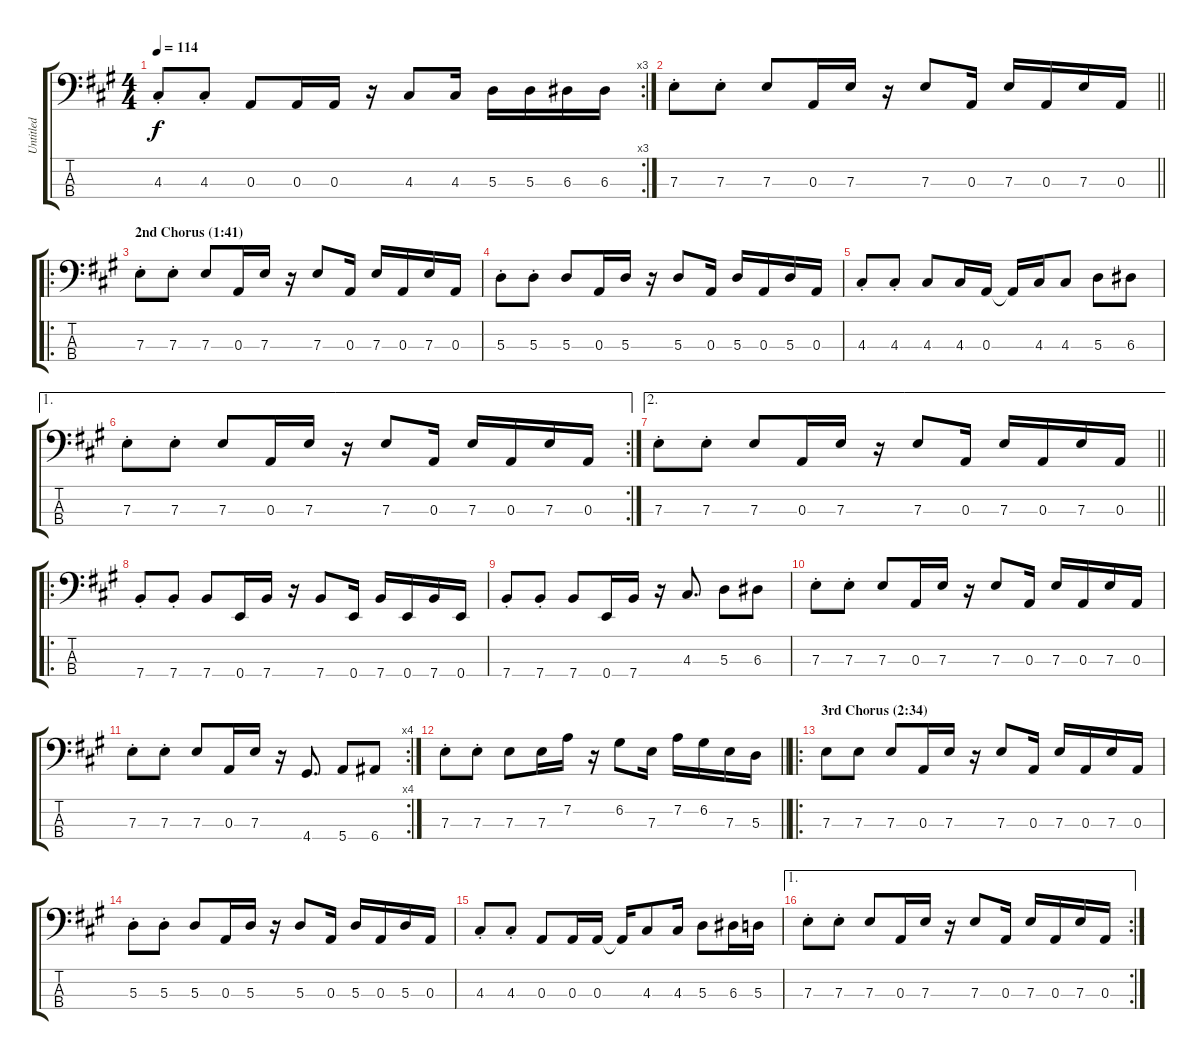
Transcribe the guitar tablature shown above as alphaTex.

\track ("Untitled" "Untitled") {instrument electricbassfinger}
\staff {score tabs}
\tuning (G2 D2 A1 E1) {hide}
\rc 3
\ts (4 4)
\tempo 114
\clef f4
\ks a
4.3{st}.8{dy f} 4.3{st}.8 0.3.8 0.3.16 0.3.16 r.16 4.3.8 4.3.16 5.3.16 5.3.16 6.3.16 6.3.16 |
\barLineRight lightlight
7.3{st}.8 7.3{st}.8 7.3.8 0.3.16 7.3.16 r.16 7.3.8 0.3.16 7.3.16 0.3.16 7.3.16 0.3.16 |
\ro
\section ("" "2nd Chorus (1:41)")
7.3{st}.8 7.3{st}.8 7.3.8 0.3.16 7.3.16 r.16 7.3.8 0.3.16 7.3.16 0.3.16 7.3.16 0.3.16 |
5.3{st}.8 5.3{st}.8 5.3.8 0.3.16 5.3.16 r.16 5.3.8 0.3.16 5.3.16 0.3.16 5.3.16 0.3.16 |
4.3{st}.8 4.3{st}.8 4.3.8 4.3.16 0.3.16 0.3{t}.16 4.3.16 4.3.8 5.3.8 6.3.8 |
\ae 1
\rc 2
7.3{st}.8 7.3{st}.8 7.3.8 0.3.16 7.3.16 r.16 7.3.8 0.3.16 7.3.16 0.3.16 7.3.16 0.3.16 |
\ae 2
\barLineRight lightlight
7.3{st}.8 7.3{st}.8 7.3.8 0.3.16 7.3.16 r.16 7.3.8 0.3.16 7.3.16 0.3.16 7.3.16 0.3.16 |
\ro
7.4{st}.8 7.4{st}.8 7.4.8 0.4.16 7.4.16 r.16 7.4.8 0.4.16 7.4.16 0.4.16 7.4.16 0.4.16 |
7.4{st}.8 7.4{st}.8 7.4.8 0.4.16 7.4.16 r.16 4.3.8{d} 5.3.8 6.3.8 |
7.3{st}.8 7.3{st}.8 7.3.8 0.3.16 7.3.16 r.16 7.3.8 0.3.16 7.3.16 0.3.16 7.3.16 0.3.16 |
\rc 4
7.3{st}.8 7.3{st}.8 7.3.8 0.3.16 7.3.16 r.16 4.4.8{d} 5.4.8 6.4.8 |
\barLineRight lightlight
7.3{st}.8 7.3{st}.8 7.3.8 7.3.16 7.2.16 r.16 6.2.8 7.3.16 7.2.16 6.2.16 7.3.16 5.3.16 |
\ro
\section ("" "3rd Chorus (2:34)")
7.3.8 7.3.8 7.3.8 0.3.16 7.3.16 r.16 7.3.8 0.3.16 7.3.16 0.3.16 7.3.16 0.3.16 |
5.3{st}.8 5.3{st}.8 5.3.8 0.3.16 5.3.16 r.16 5.3.8 0.3.16 5.3.16 0.3.16 5.3.16 0.3.16 |
4.3{st}.8 4.3{st}.8 0.3.8 0.3.16 0.3.16 0.3{t}.16 4.3.8 4.3.16 5.3.8 6.3.16 5.3.16 |
\ae 1
\rc 2
7.3{st}.8 7.3{st}.8 7.3.8 0.3.16 7.3.16 r.16 7.3.8 0.3.16 7.3.16 0.3.16 7.3.16 0.3.16
